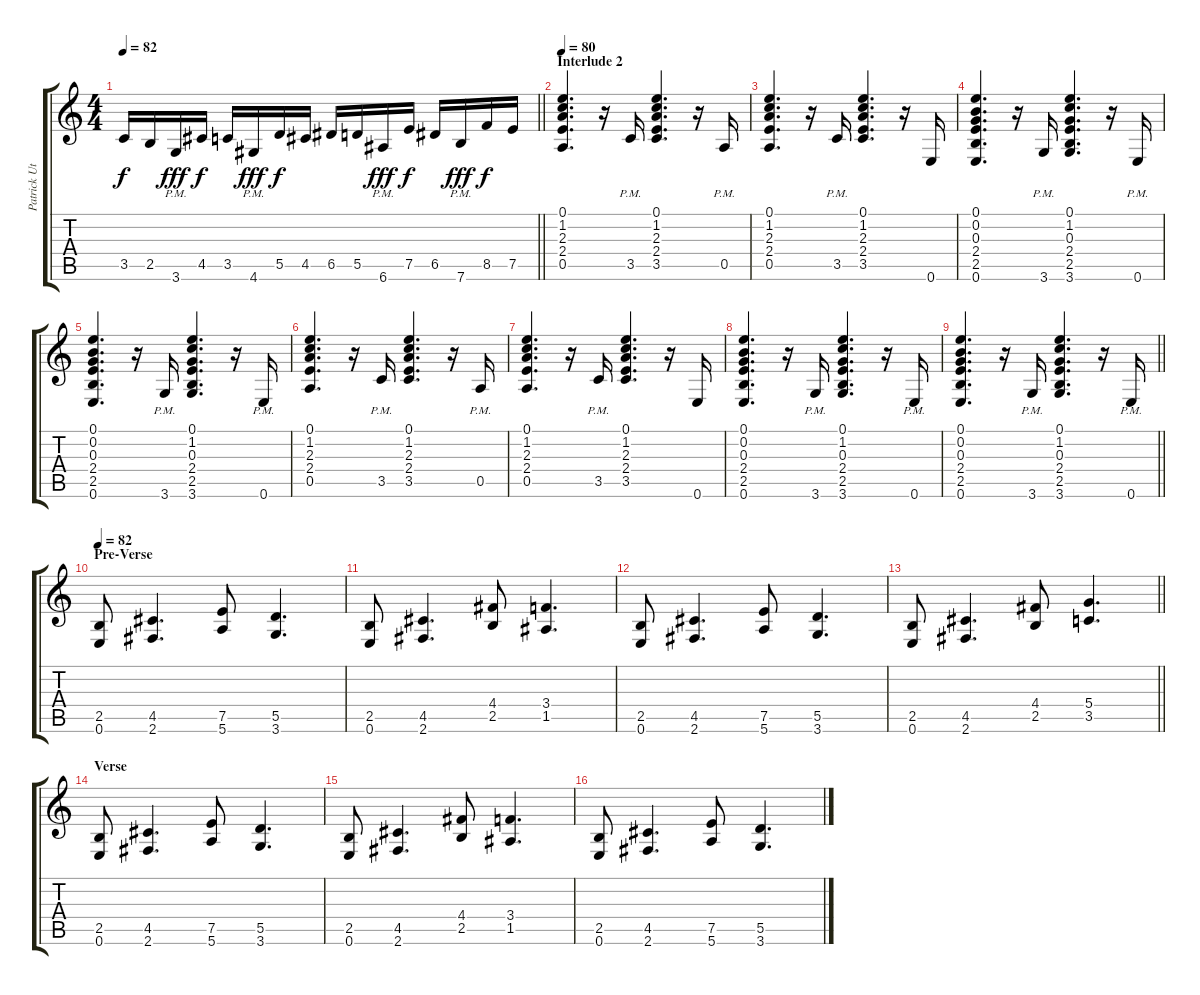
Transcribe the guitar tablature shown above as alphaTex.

\track ("Patrick Uterwijk" "Patrick Ut") {instrument distortionguitar}
\staff {score tabs}
\tuning (E4 B3 G3 D3 A2 E2) {hide}
\ts (4 4)
\tempo 82
\clef g2
\barLineRight lightlight
\ks c
3.5.16{dy f} 2.5.16 3.6{pm}.16{dy fff} 4.5.16{dy f} 3.5.16 4.6{pm}.16{dy fff} 5.5.16{dy f} 4.5.16 6.5.16 5.5.16 6.6{pm}.16{dy fff} 7.5.16{dy f} 6.5.16 7.6{pm}.16{dy fff} 8.5.16{dy f} 7.5.16 |
\section ("" "Interlude 2")
\tempo 80
(0.1 1.2 2.3 2.4 0.5).4{d} r.16 3.5{pm}.16 (0.1 1.2 2.3 2.4 3.5).4{d} r.16 0.5{pm}.16 |
(0.1 1.2 2.3 2.4 0.5).4{d} r.16 3.5{pm}.16 (0.1 1.2 2.3 2.4 3.5).4{d} r.16 0.6.16 |
(0.1 0.2 0.3 2.4 2.5 0.6).4{d} r.16 3.6{pm}.16 (0.1 1.2 0.3 2.4 2.5 3.6).4{d} r.16 0.6{pm}.16 |
(0.1 0.2 0.3 2.4 2.5 0.6).4{d} r.16 3.6{pm}.16 (0.1 1.2 0.3 2.4 2.5 3.6).4{d} r.16 0.6{pm}.16 |
(0.1 1.2 2.3 2.4 0.5).4{d} r.16 3.5{pm}.16 (0.1 1.2 2.3 2.4 3.5).4{d} r.16 0.5{pm}.16 |
(0.1 1.2 2.3 2.4 0.5).4{d} r.16 3.5{pm}.16 (0.1 1.2 2.3 2.4 3.5).4{d} r.16 0.6.16 |
(0.1 0.2 0.3 2.4 2.5 0.6).4{d} r.16 3.6{pm}.16 (0.1 1.2 0.3 2.4 2.5 3.6).4{d} r.16 0.6{pm}.16 |
\barLineRight lightlight
(0.1 0.2 0.3 2.4 2.5 0.6).4{d} r.16 3.6{pm}.16 (0.1 1.2 0.3 2.4 2.5 3.6).4{d} r.16 0.6{pm}.16 |
\section ("" "Pre-Verse")
\tempo 82
(2.5 0.6).8 (4.5 2.6).4{d} (7.5 5.6).8 (5.5 3.6).4{d} |
(2.5 0.6).8 (4.5 2.6).4{d} (4.4 2.5).8 (3.4 1.5).4{d} |
(2.5 0.6).8 (4.5 2.6).4{d} (7.5 5.6).8 (5.5 3.6).4{d} |
\barLineRight lightlight
(2.5 0.6).8 (4.5 2.6).4{d} (4.4 2.5).8 (5.4 3.5).4{d} |
\section ("" "Verse")
(2.5 0.6).8 (4.5 2.6).4{d} (7.5 5.6).8 (5.5 3.6).4{d} |
(2.5 0.6).8 (4.5 2.6).4{d} (4.4 2.5).8 (3.4 1.5).4{d} |
(2.5 0.6).8 (4.5 2.6).4{d} (7.5 5.6).8 (5.5 3.6).4{d}
